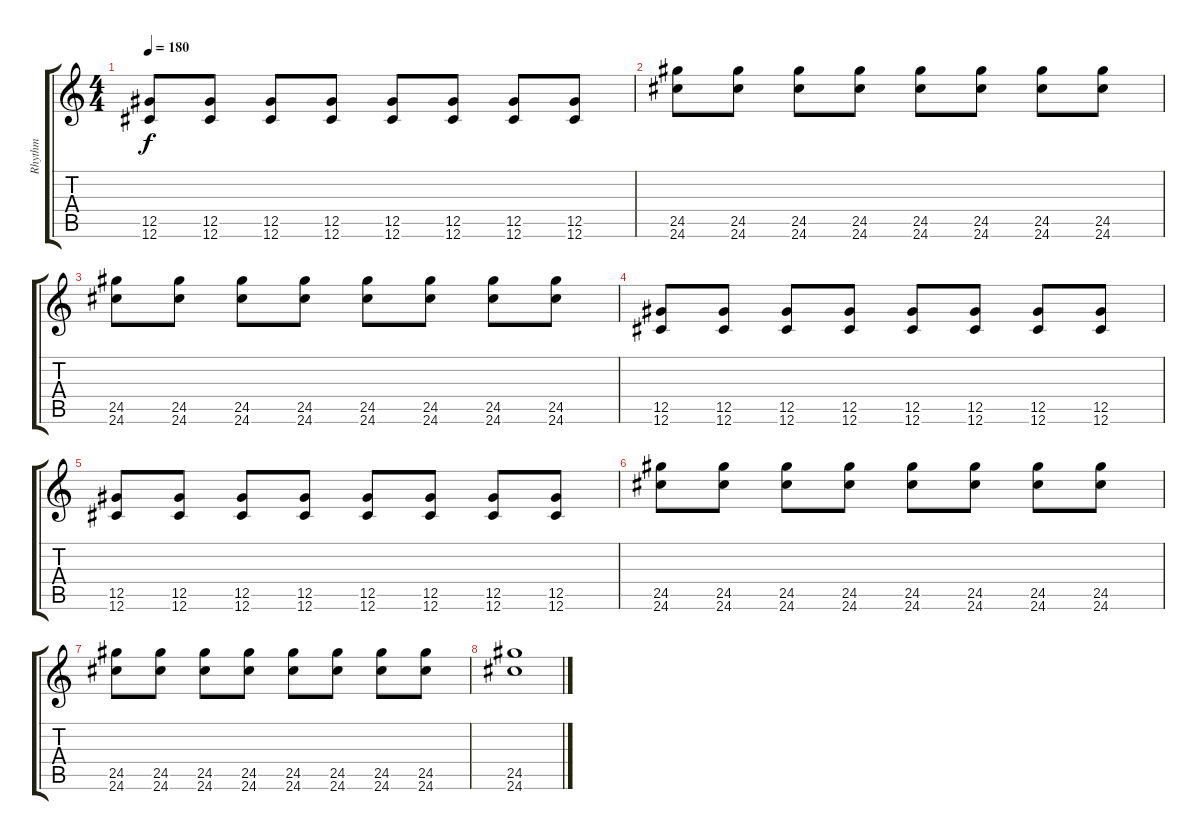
\track ("Rhythm" "Rhythm") {instrument overdrivenguitar}
\staff {score tabs}
\tuning (Eb4 Bb3 Gb3 Db3 Ab2 Db2) {hide}
\ts (4 4)
\tempo 180
\clef g2
\ks c
(12.5 12.6).8{dy f} (12.5 12.6).8 (12.5 12.6).8 (12.5 12.6).8 (12.5 12.6).8 (12.5 12.6).8 (12.5 12.6).8 (12.5 12.6).8 |
(24.5 24.6).8 (24.5 24.6).8 (24.5 24.6).8 (24.5 24.6).8 (24.5 24.6).8 (24.5 24.6).8 (24.5 24.6).8 (24.5 24.6).8 |
(24.5 24.6).8 (24.5 24.6).8 (24.5 24.6).8 (24.5 24.6).8 (24.5 24.6).8 (24.5 24.6).8 (24.5 24.6).8 (24.5 24.6).8 |
(12.5 12.6).8 (12.5 12.6).8 (12.5 12.6).8 (12.5 12.6).8 (12.5 12.6).8 (12.5 12.6).8 (12.5 12.6).8 (12.5 12.6).8 |
(12.5 12.6).8 (12.5 12.6).8 (12.5 12.6).8 (12.5 12.6).8 (12.5 12.6).8 (12.5 12.6).8 (12.5 12.6).8 (12.5 12.6).8 |
(24.5 24.6).8 (24.5 24.6).8 (24.5 24.6).8 (24.5 24.6).8 (24.5 24.6).8 (24.5 24.6).8 (24.5 24.6).8 (24.5 24.6).8 |
(24.5 24.6).8 (24.5 24.6).8 (24.5 24.6).8 (24.5 24.6).8 (24.5 24.6).8 (24.5 24.6).8 (24.5 24.6).8 (24.5 24.6).8 |
(24.5 24.6).1
